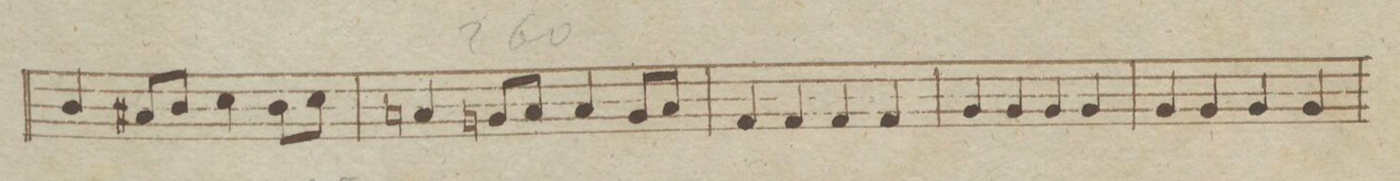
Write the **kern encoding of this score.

**kern	**dynam
*I"Fagotto Secondo.	*
*clefF4	*
*k[b-e-a-]	*
*met(c)	*
*M4/4	*
4D/	.
8C#X/L	.
8D/J	.
4E-\	.
8D\L	.
8E-\J	.
=256	=256
4Cn/	.
8BBn/L	.
8C/J	.
4C/	.
8BB/L	.
8C/J	.
=257	=257
4AA-/	.
4AA-/	.
4AA-/	.
4AA-/	.
=258	=258
4BB-/	.
4BB-/	.
4BB-/	.
4BB-/	.
=259	=259
4BB-/	.
4BB-/	.
4BB-/	.
4BB-/	.
=260	=260
*-	*-
